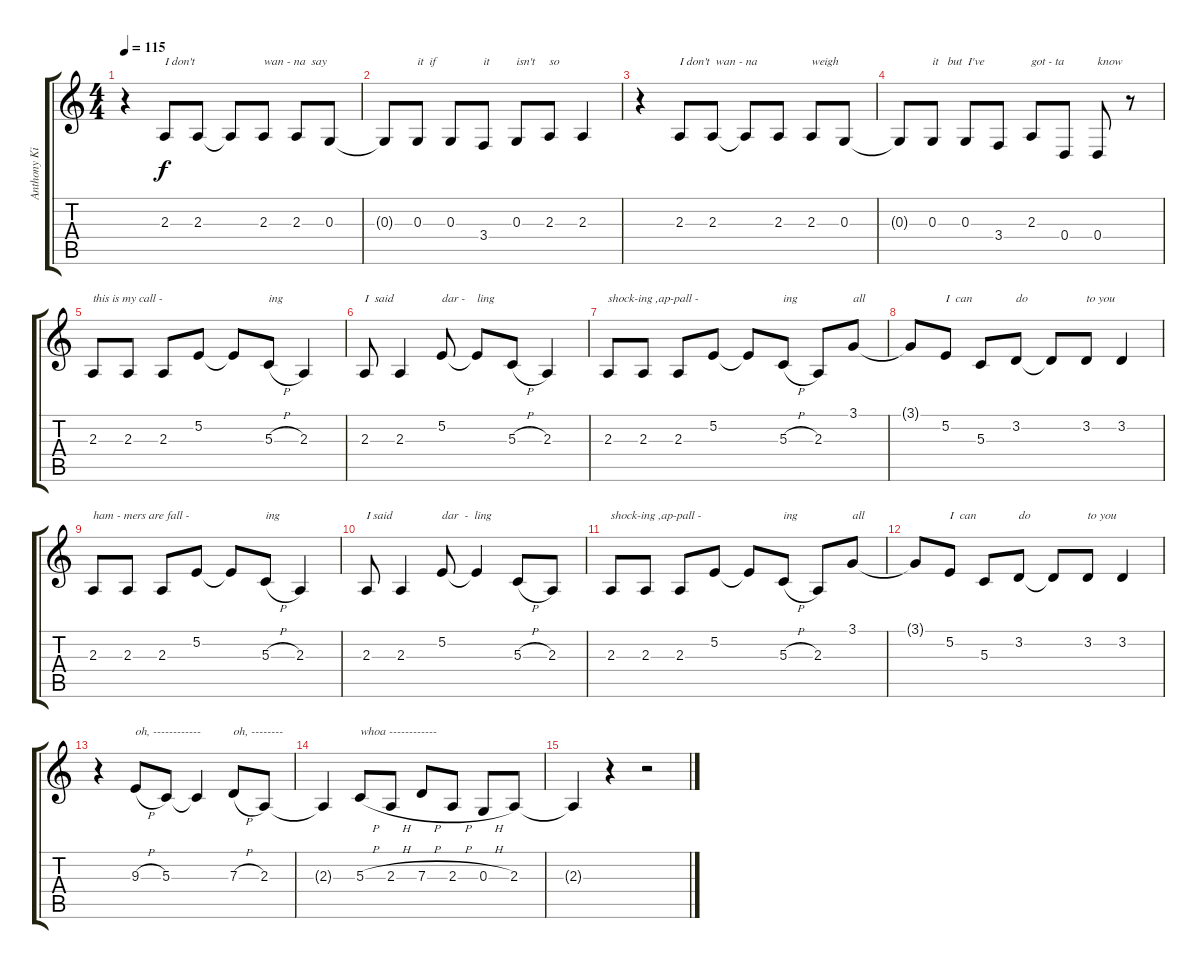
\track ("Anthony Kiedis" "Anthony Ki") {instrument voiceoohs}
\staff {score tabs}
\tuning (E4 B3 G3 D3 A2 E2) {hide}
\ts (4 4)
\tempo 115
\clef g2
\ks c
r.4{dy f} 2.3.8{txt "I don't"} 2.3.8 2.3{t}.8 2.3.8{txt "wan - na  say"} 2.3.8 0.3.8 |
0.3{t}.8 0.3.8{txt "it  if"} 0.3.8 3.4.8{txt "it"} 0.3.8{txt "isn't"} 2.3.8{txt "so"} 2.3.4 |
r.4 2.3.8{txt "I don't  wan - na"} 2.3.8 2.3{t}.8 2.3.8 2.3.8{txt "weigh"} 0.3.8 |
0.3{t}.8 0.3.8{txt "it   but  I've"} 0.3.8 3.4.8 2.3.8{txt "got - ta"} 0.4.8 0.4.8{txt "know"} r.8 |
2.3.8{txt "this is my call - "} 2.3.8 2.3.8 5.2.8 5.2{t}.8 5.3{h}.8{txt "ing"} 2.3.4 |
2.3.8{txt "I  said"} 2.3.4 5.2.8{txt "dar -    ling"} 5.2{t}.8 5.3{h}.8 2.3.4 |
2.3.8{txt "shock-ing ,ap-pall -"} 2.3.8 2.3.8 5.2.8 5.2{t}.8 5.3{h}.8{txt "ing"} 2.3.8 3.1.8{txt "all"} |
3.1{t}.8 5.2.8{txt "I  can"} 5.3.8 3.2.8{txt "do"} 3.2{t}.8 3.2.8{txt "to you"} 3.2.4 |
2.3.8{txt "ham - mers are fall -"} 2.3.8 2.3.8 5.2.8 5.2{t}.8 5.3{h}.8{txt "ing"} 2.3.4 |
2.3.8{txt "I said"} 2.3.4 5.2.8{txt "dar  -  ling"} 5.2{t}.4 5.3{h}.8 2.3.8 |
2.3.8{txt "shock-ing ,ap-pall -"} 2.3.8 2.3.8 5.2.8 5.2{t}.8 5.3{h}.8{txt "ing"} 2.3.8 3.1.8{txt "all"} |
3.1{t}.8 5.2.8{txt "I  can"} 5.3.8 3.2.8{txt "do"} 3.2{t}.8 3.2.8{txt "to you"} 3.2.4 |
r.4 9.3{h}.8{txt "oh, ------------"} 5.3.8 5.3{t}.4 7.3{h}.8{txt "oh, --------"} 2.3.8 |
2.3{t}.4 5.3{h}.8{txt "whoa ------------"} 2.3{h}.8 7.3{h}.8 2.3{h}.8 0.3{h}.8 2.3.8 |
2.3{t}.4 r.4 r.2
